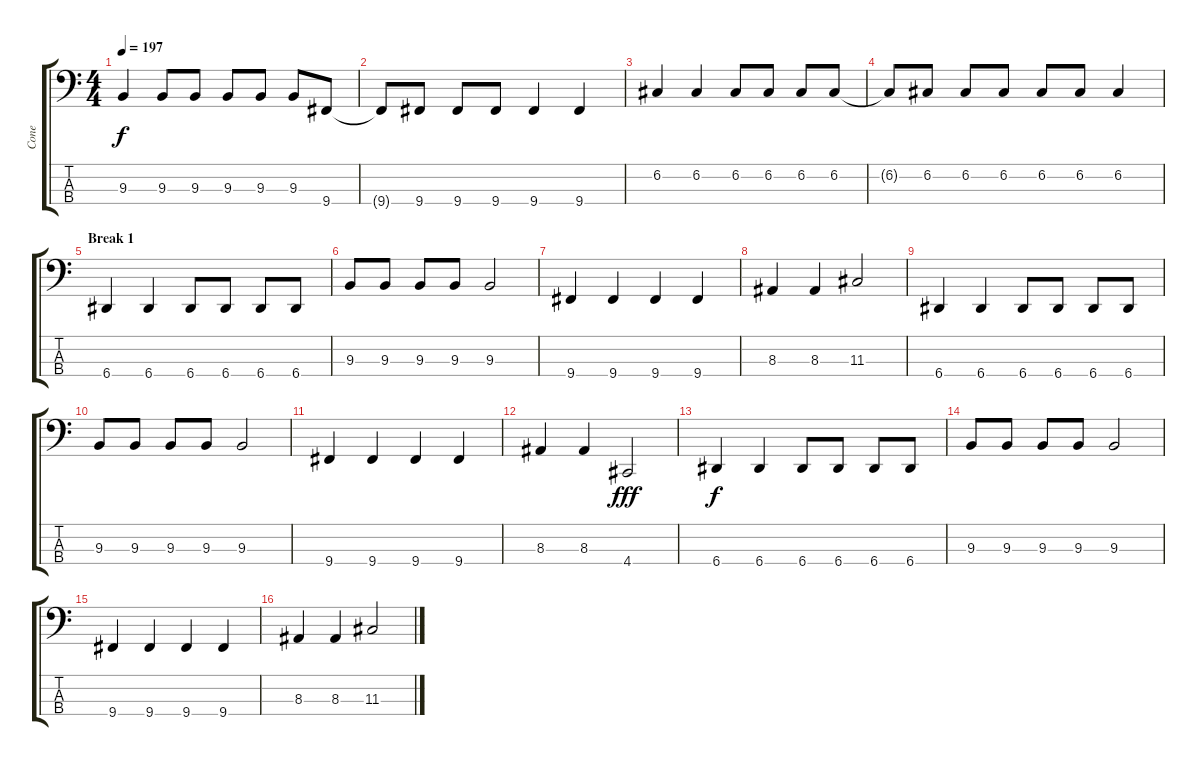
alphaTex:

\track ("Cone" "Cone") {instrument slapbass2}
\staff {score tabs}
\tuning (C2 G1 D1 A0) {hide}
\ts (4 4)
\tempo 197
\clef f4
\ks c
9.3.4{dy f} 9.3.8 9.3.8 9.3.8 9.3.8 9.3.8 9.4.8 |
9.4{t}.8 9.4.8 9.4.8 9.4.8 9.4.4 9.4.4 |
6.2.4 6.2.4 6.2.8 6.2.8 6.2.8 6.2.8 |
6.2{t}.8 6.2.8 6.2.8 6.2.8 6.2.8 6.2.8 6.2.4 |
\section ("" "Break 1")
6.4.4 6.4.4 6.4.8 6.4.8 6.4.8 6.4.8 |
9.3.8 9.3.8 9.3.8 9.3.8 9.3.2 |
9.4.4 9.4.4 9.4.4 9.4.4 |
8.3.4 8.3.4 11.3.2 |
6.4.4 6.4.4 6.4.8 6.4.8 6.4.8 6.4.8 |
9.3.8 9.3.8 9.3.8 9.3.8 9.3.2 |
9.4.4 9.4.4 9.4.4 9.4.4 |
8.3.4 8.3.4 4.4.2{dy fff} |
6.4.4{dy f} 6.4.4 6.4.8 6.4.8 6.4.8 6.4.8 |
9.3.8 9.3.8 9.3.8 9.3.8 9.3.2 |
9.4.4 9.4.4 9.4.4 9.4.4 |
8.3.4 8.3.4 11.3.2
